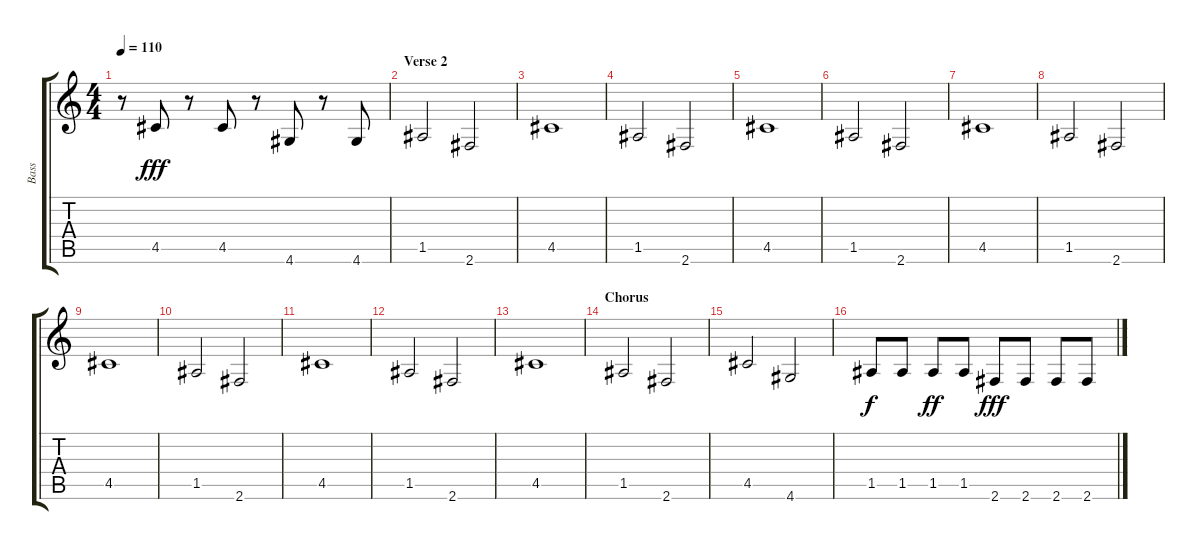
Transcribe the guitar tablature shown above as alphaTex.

\track ("Bass" "Bass") {instrument acousticbass}
\staff {score tabs}
\tuning (E4 B3 G3 D3 A2 E2) {hide}
\ts (4 4)
\tempo 110
\clef g2
\ks c
r.8{dy fff} 4.5.8 r.8 4.5.8 r.8 4.6.8 r.8 4.6.8 |
\section ("" "Verse 2")
1.5.2 2.6.2 |
4.5.1 |
1.5.2 2.6.2 |
4.5.1 |
1.5.2 2.6.2 |
4.5.1 |
1.5.2 2.6.2 |
4.5.1 |
1.5.2 2.6.2 |
4.5.1 |
1.5.2 2.6.2 |
4.5.1 |
\section ("" "Chorus")
1.5.2 2.6.2 |
4.5.2 4.6.2 |
1.5.8{dy f} 1.5.8 1.5.8{dy ff} 1.5.8 2.6.8{dy fff} 2.6.8 2.6.8 2.6.8
